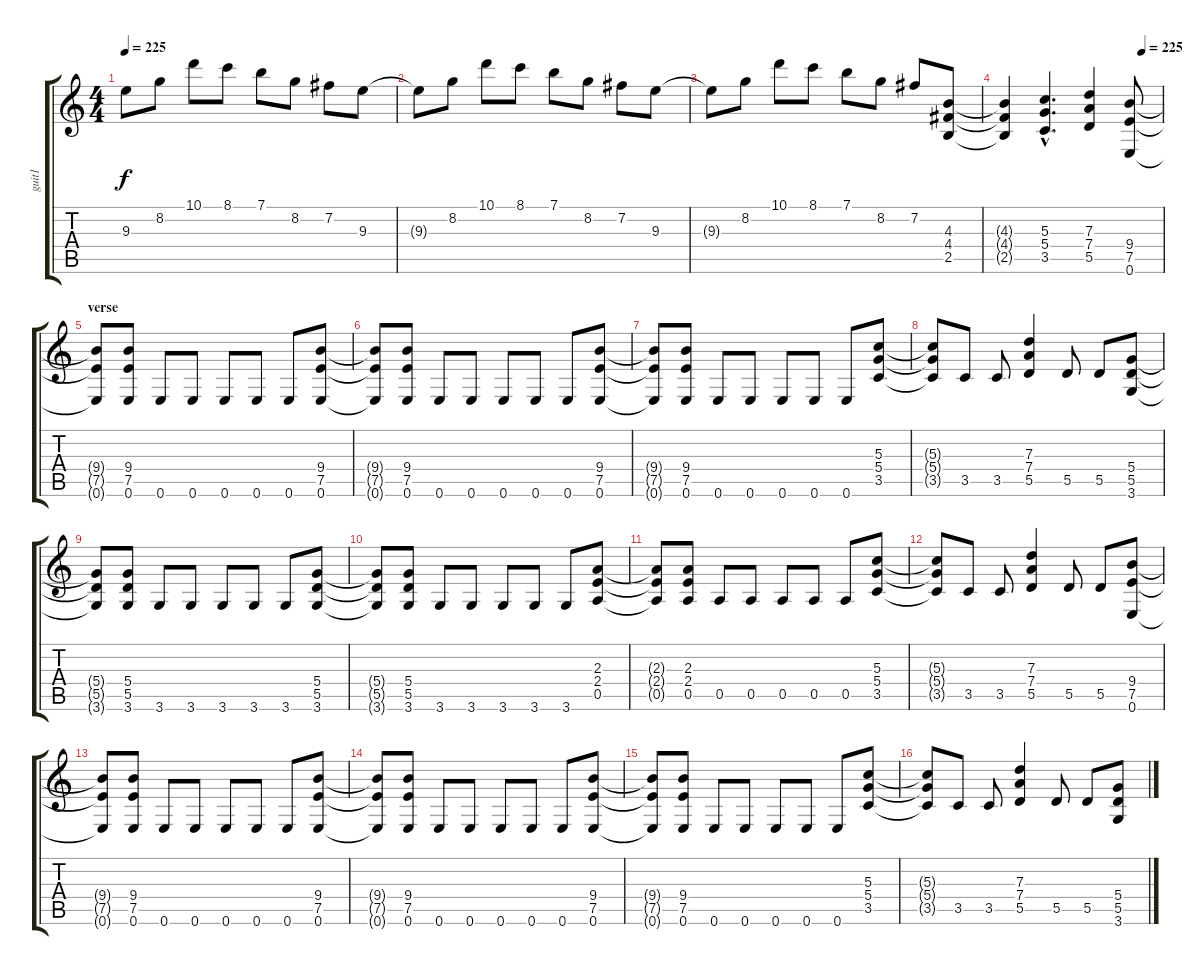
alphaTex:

\track ("guit1" "guit1") {instrument distortionguitar}
\staff {score tabs}
\tuning (E4 B3 G3 D3 A2 E2) {hide}
\ts (4 4)
\tempo 225
\clef g2
\ks c
9.3.8{dy f} 8.2.8 10.1.8 8.1.8 7.1.8 8.2.8 7.2.8 9.3.8 |
9.3{t}.8 8.2.8 10.1.8 8.1.8 7.1.8 8.2.8 7.2.8 9.3.8 |
9.3{t}.8 8.2.8 10.1.8 8.1.8 7.1.8 8.2.8 7.2.8 (4.3 4.4 2.5).8 |
\tempo (225 0.875)
(4.3{t} 4.4{t} 2.5{t}).4 (5.3{hac} 5.4{hac} 3.5{hac}).4{d} (7.3 7.4 5.5).4 (9.4 7.5 0.6).8 |
\section ("" "verse")
(9.4{t} 7.5{t} 0.6{t}).8 (9.4 7.5 0.6).8 0.6.8 0.6.8 0.6.8 0.6.8 0.6.8 (9.4 7.5 0.6).8 |
(9.4{t} 7.5{t} 0.6{t}).8 (9.4 7.5 0.6).8 0.6.8 0.6.8 0.6.8 0.6.8 0.6.8 (9.4 7.5 0.6).8 |
(9.4{t} 7.5{t} 0.6{t}).8 (9.4 7.5 0.6).8 0.6.8 0.6.8 0.6.8 0.6.8 0.6.8 (5.3 5.4 3.5).8 |
(5.3{t} 5.4{t} 3.5{t}).8 3.5.8 3.5.8 (7.3 7.4 5.5).4 5.5.8 5.5.8 (5.4 5.5 3.6).8 |
(5.4{t} 5.5{t} 3.6{t}).8 (5.4 5.5 3.6).8 3.6.8 3.6.8 3.6.8 3.6.8 3.6.8 (5.4 5.5 3.6).8 |
(5.4{t} 5.5{t} 3.6{t}).8 (5.4 5.5 3.6).8 3.6.8 3.6.8 3.6.8 3.6.8 3.6.8 (2.3 2.4 0.5).8 |
(2.3{t} 2.4{t} 0.5{t}).8 (2.3 2.4 0.5).8 0.5.8 0.5.8 0.5.8 0.5.8 0.5.8 (5.3 5.4 3.5).8 |
(5.3{t} 5.4{t} 3.5{t}).8 3.5.8 3.5.8 (7.3 7.4 5.5).4 5.5.8 5.5.8 (9.4 7.5 0.6).8 |
(9.4{t} 7.5{t} 0.6{t}).8 (9.4 7.5 0.6).8 0.6.8 0.6.8 0.6.8 0.6.8 0.6.8 (9.4 7.5 0.6).8 |
(9.4{t} 7.5{t} 0.6{t}).8 (9.4 7.5 0.6).8 0.6.8 0.6.8 0.6.8 0.6.8 0.6.8 (9.4 7.5 0.6).8 |
(9.4{t} 7.5{t} 0.6{t}).8 (9.4 7.5 0.6).8 0.6.8 0.6.8 0.6.8 0.6.8 0.6.8 (5.3 5.4 3.5).8 |
(5.3{t} 5.4{t} 3.5{t}).8 3.5.8 3.5.8 (7.3 7.4 5.5).4 5.5.8 5.5.8 (5.4 5.5 3.6).8
